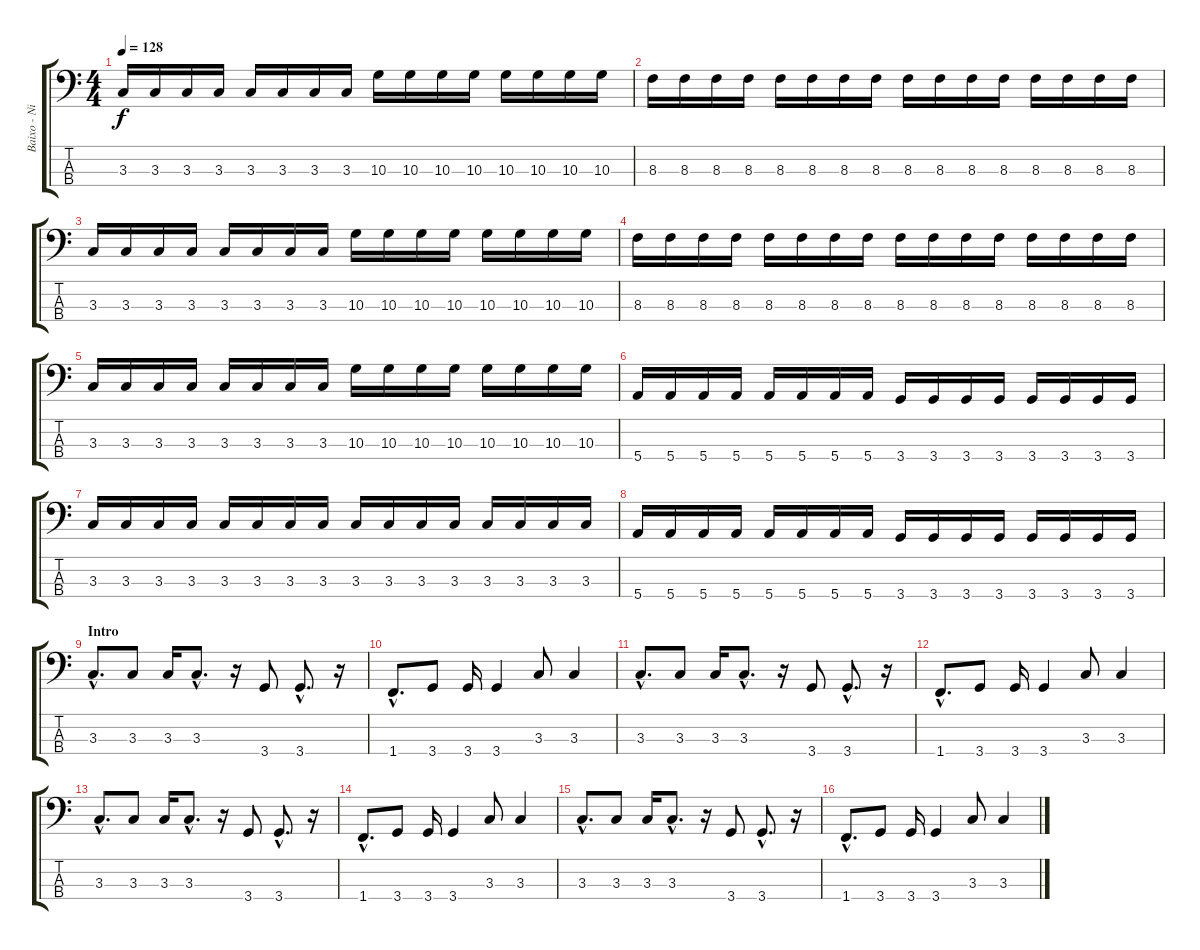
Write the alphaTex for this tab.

\track ("Baixo - Nikola " "Baixo - Ni") {instrument electricbasspick}
\staff {score tabs}
\tuning (G2 D2 A1 E1) {hide}
\ts (4 4)
\tempo 128
\clef f4
\ks c
3.3.16{dy f} 3.3.16 3.3.16 3.3.16 3.3.16 3.3.16 3.3.16 3.3.16 10.3.16 10.3.16 10.3.16 10.3.16 10.3.16 10.3.16 10.3.16 10.3.16 |
8.3.16 8.3.16 8.3.16 8.3.16 8.3.16 8.3.16 8.3.16 8.3.16 8.3.16 8.3.16 8.3.16 8.3.16 8.3.16 8.3.16 8.3.16 8.3.16 |
3.3.16 3.3.16 3.3.16 3.3.16 3.3.16 3.3.16 3.3.16 3.3.16 10.3.16 10.3.16 10.3.16 10.3.16 10.3.16 10.3.16 10.3.16 10.3.16 |
8.3.16 8.3.16 8.3.16 8.3.16 8.3.16 8.3.16 8.3.16 8.3.16 8.3.16 8.3.16 8.3.16 8.3.16 8.3.16 8.3.16 8.3.16 8.3.16 |
3.3.16 3.3.16 3.3.16 3.3.16 3.3.16 3.3.16 3.3.16 3.3.16 10.3.16 10.3.16 10.3.16 10.3.16 10.3.16 10.3.16 10.3.16 10.3.16 |
5.4.16 5.4.16 5.4.16 5.4.16 5.4.16 5.4.16 5.4.16 5.4.16 3.4.16 3.4.16 3.4.16 3.4.16 3.4.16 3.4.16 3.4.16 3.4.16 |
3.3.16 3.3.16 3.3.16 3.3.16 3.3.16 3.3.16 3.3.16 3.3.16 3.3.16 3.3.16 3.3.16 3.3.16 3.3.16 3.3.16 3.3.16 3.3.16 |
5.4.16 5.4.16 5.4.16 5.4.16 5.4.16 5.4.16 5.4.16 5.4.16 3.4.16 3.4.16 3.4.16 3.4.16 3.4.16 3.4.16 3.4.16 3.4.16 |
\section ("" "Intro")
3.3{hac}.8{d} 3.3.8 3.3.16 3.3{hac}.8{d} r.16 3.4.8 3.4{hac}.8{d} r.16 |
1.4{hac}.8{d} 3.4.8 3.4.16 3.4.4 3.3.8 3.3.4 |
3.3{hac}.8{d} 3.3.8 3.3.16 3.3{hac}.8{d} r.16 3.4.8 3.4{hac}.8{d} r.16 |
1.4{hac}.8{d} 3.4.8 3.4.16 3.4.4 3.3.8 3.3.4 |
3.3{hac}.8{d} 3.3.8 3.3.16 3.3{hac}.8{d} r.16 3.4.8 3.4{hac}.8{d} r.16 |
1.4{hac}.8{d} 3.4.8 3.4.16 3.4.4 3.3.8 3.3.4 |
3.3{hac}.8{d} 3.3.8 3.3.16 3.3{hac}.8{d} r.16 3.4.8 3.4{hac}.8{d} r.16 |
1.4{hac}.8{d} 3.4.8 3.4.16 3.4.4 3.3.8 3.3.4
